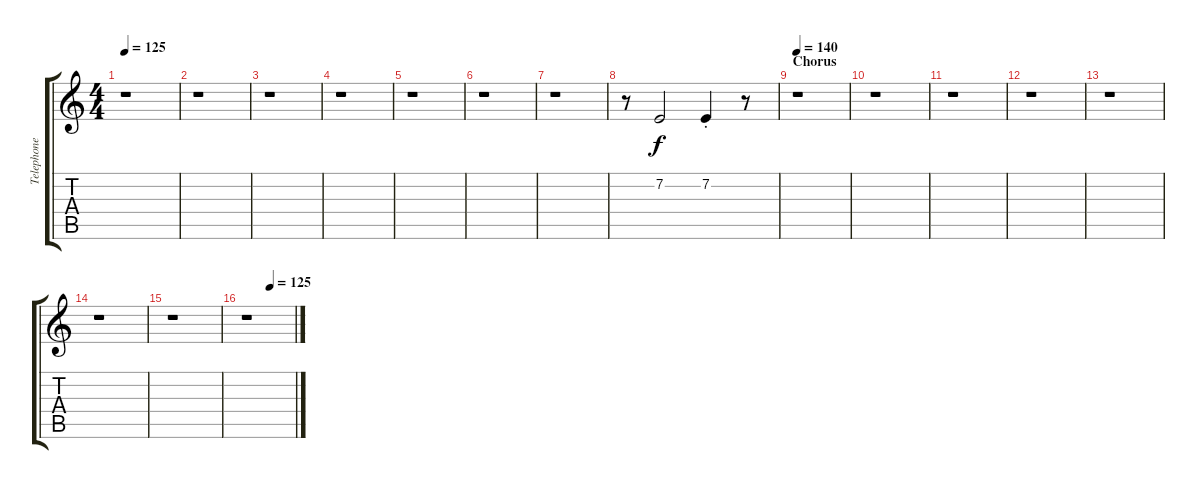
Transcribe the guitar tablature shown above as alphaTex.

\track ("Telephone" "Telephone") {instrument telephonering}
\staff {score tabs}
\tuning (D4 A3 F3 C3 G2 C2) {hide}
\ts (4 4)
\tempo 125
\clef g2
\ks c
r.1{dy f} |
r.1 |
r.1 |
r.1 |
r.1 |
r.1 |
r.1 |
r.8 7.2.2 7.2{st}.4 r.8 |
\section ("" "Chorus")
\tempo 140
r.1 |
r.1 |
r.1 |
r.1 |
r.1 |
r.1 |
r.1 |
\tempo (125 0.5)
r.1
